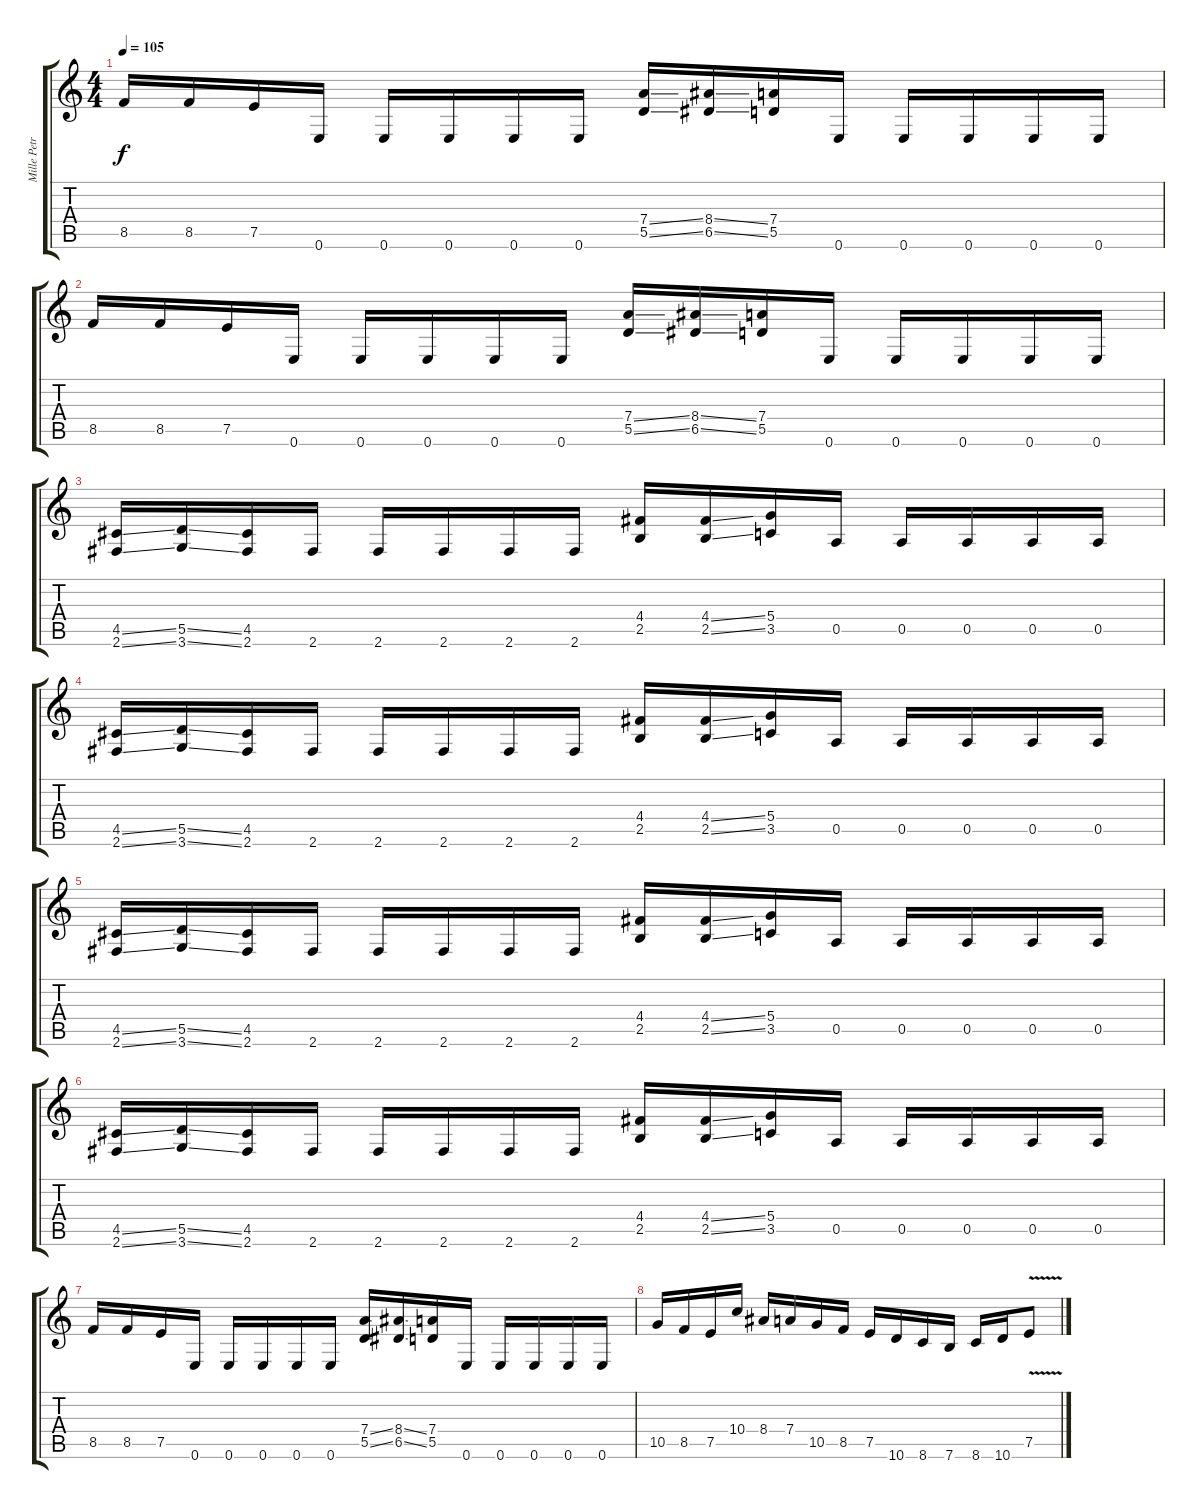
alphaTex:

\track ("Mille Petrozza" "Mille Petr") {instrument distortionguitar}
\staff {score tabs}
\tuning (E4 B3 G3 D3 A2 E2) {hide}
\ts (4 4)
\tempo 105
\clef g2
\ks c
8.5.16{dy f} 8.5.16 7.5.16 0.6.16 0.6.16 0.6.16 0.6.16 0.6.16 (7.4{ss} 5.5{ss}).16 (8.4{ss} 6.5{ss}).16 (7.4 5.5).16 0.6.16 0.6.16 0.6.16 0.6.16 0.6.16 |
8.5.16 8.5.16 7.5.16 0.6.16 0.6.16 0.6.16 0.6.16 0.6.16 (7.4{ss} 5.5{ss}).16 (8.4{ss} 6.5{ss}).16 (7.4 5.5).16 0.6.16 0.6.16 0.6.16 0.6.16 0.6.16 |
(4.5{ss} 2.6{ss}).16 (5.5{ss} 3.6{ss}).16 (4.5 2.6).16 2.6.16 2.6.16 2.6.16 2.6.16 2.6.16 (4.4 2.5).16 (4.4{ss} 2.5{ss}).16 (5.4 3.5).16 0.5.16 0.5.16 0.5.16 0.5.16 0.5.16 |
(4.5{ss} 2.6{ss}).16 (5.5{ss} 3.6{ss}).16 (4.5 2.6).16 2.6.16 2.6.16 2.6.16 2.6.16 2.6.16 (4.4 2.5).16 (4.4{ss} 2.5{ss}).16 (5.4 3.5).16 0.5.16 0.5.16 0.5.16 0.5.16 0.5.16 |
(4.5{ss} 2.6{ss}).16 (5.5{ss} 3.6{ss}).16 (4.5 2.6).16 2.6.16 2.6.16 2.6.16 2.6.16 2.6.16 (4.4 2.5).16 (4.4{ss} 2.5{ss}).16 (5.4 3.5).16 0.5.16 0.5.16 0.5.16 0.5.16 0.5.16 |
(4.5{ss} 2.6{ss}).16 (5.5{ss} 3.6{ss}).16 (4.5 2.6).16 2.6.16 2.6.16 2.6.16 2.6.16 2.6.16 (4.4 2.5).16 (4.4{ss} 2.5{ss}).16 (5.4 3.5).16 0.5.16 0.5.16 0.5.16 0.5.16 0.5.16 |
8.5.16 8.5.16 7.5.16 0.6.16 0.6.16 0.6.16 0.6.16 0.6.16 (7.4{ss} 5.5{ss}).16 (8.4{ss} 6.5{ss}).16 (7.4 5.5).16 0.6.16 0.6.16 0.6.16 0.6.16 0.6.16 |
10.5.16 8.5.16 7.5.16 10.4.16 8.4.16 7.4.16 10.5.16 8.5.16 7.5.16 10.6.16 8.6.16 7.6.16 8.6.16 10.6.16 7.5{v}.8
